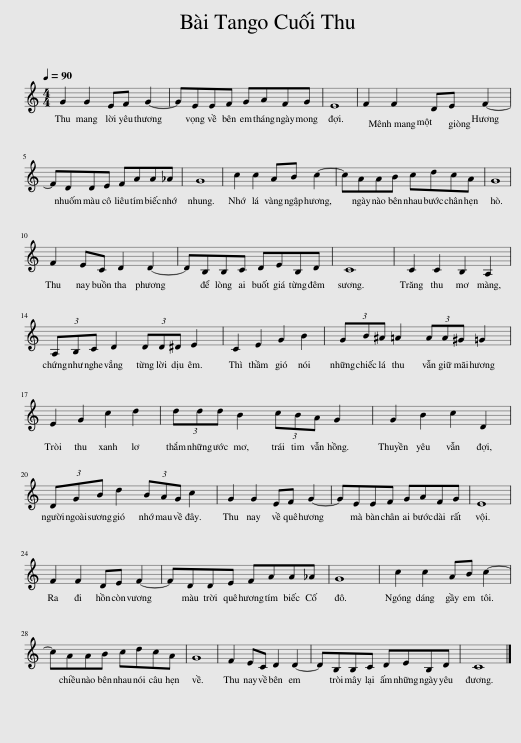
X:1
L:1/8
Q:1/4=90
M:4/4
I:linebreak $
K:C
V:1 treble
V:1
 G2 G2 EF G2- | GEEF GAFG | E8 | F2 F2 DE F2- |$ FDDE FAA_A | %5
 G8 | c2 c2 AB c2- | cAAB cdcA | G8 |$ F2 EC D2 D2- | %10
 DB,B,C DEB,D | C8 | C2 C2 B,2 A,2 |$ (3A,B,C D2 (3DD^D E2 | C2 E2 G2 B2 | %15
 (3GB^A =A2 (3AA^G =G2 |$ E2 G2 c2 d2 | (3ddd B2 (3cBA G2 | G2 B2 c2 D2 |$ (3DGB d2 (3BAG c2 | %20
 G2 G2 EF G2- | GEEF GAFG | E8 |$ F2 F2 DE F2- | FDDE FAA_A | %25
 G8 | c2 c2 AB c2- |$ cAAB cdcA | G8 | F2 EC D2 D2- | %30
 DB,B,C DEB,D | C8 |] %32
